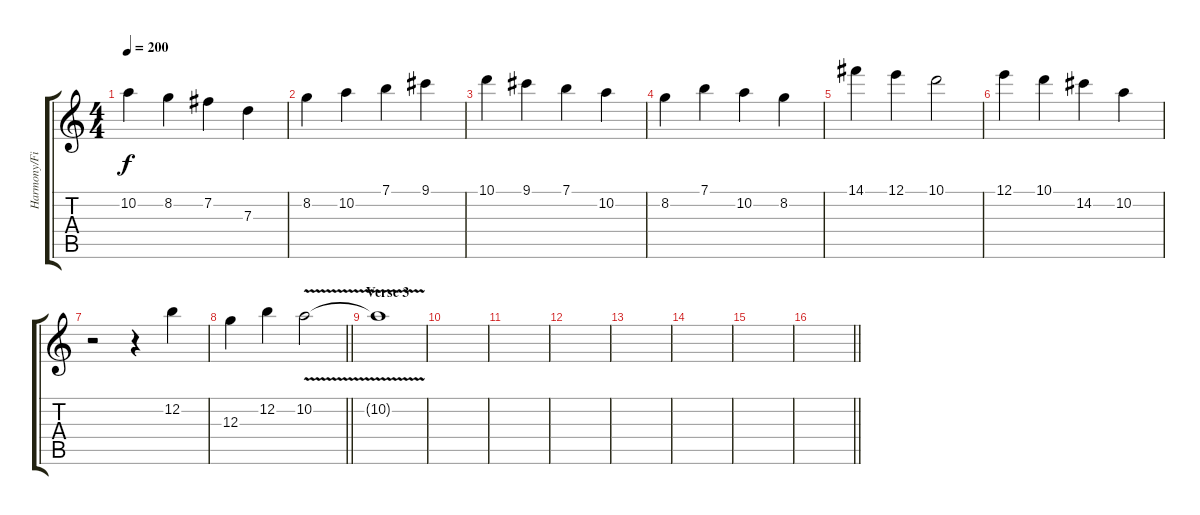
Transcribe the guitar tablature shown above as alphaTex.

\track ("Harmony/Fills" "Harmony/Fi") {instrument distortionguitar}
\staff {score tabs}
\tuning (E4 B3 G3 D3 A2 E2) {hide}
\ts (4 4)
\tempo 200
\clef g2
\ks c
10.2.4{dy f} 8.2.4 7.2.4 7.3.4 |
8.2.4 10.2.4 7.1.4 9.1.4 |
10.1.4 9.1.4 7.1.4 10.2.4 |
8.2.4 7.1.4 10.2.4 8.2.4 |
14.1.4 12.1.4 10.1.2 |
12.1.4 10.1.4 14.2.4 10.2.4 |
r.2 r.4 12.2.4 |
\barLineRight lightlight
12.3.4 12.2.4 10.2{v}.2 |
\section ("" "Verse 3")
10.2{t}.1 |
|
|
|
|
|
|
\barLineRight lightlight
